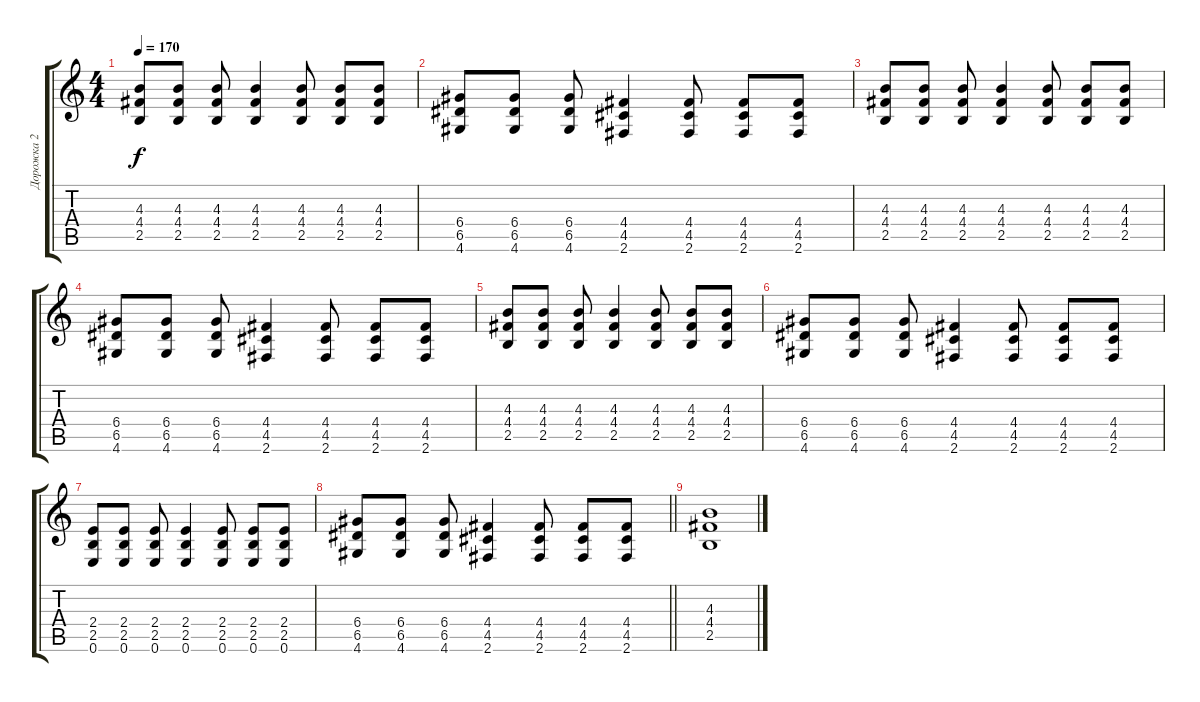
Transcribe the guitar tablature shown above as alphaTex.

\track ("Дорожка 2" "Дорожка 2") {instrument overdrivenguitar}
\staff {score tabs}
\tuning (E4 B3 G3 D3 A2 E2) {hide}
\ts (4 4)
\tempo 170
\clef g2
\ks c
(4.3 4.4 2.5).8{dy f} (4.3 4.4 2.5).8 (4.3 4.4 2.5).8 (4.3 4.4 2.5).4 (4.3 4.4 2.5).8 (4.3 4.4 2.5).8 (4.3 4.4 2.5).8 |
(6.4 6.5 4.6).8 (6.4 6.5 4.6).8 (6.4 6.5 4.6).8 (4.4 4.5 2.6).4 (4.4 4.5 2.6).8 (4.4 4.5 2.6).8 (4.4 4.5 2.6).8 |
(4.3 4.4 2.5).8 (4.3 4.4 2.5).8 (4.3 4.4 2.5).8 (4.3 4.4 2.5).4 (4.3 4.4 2.5).8 (4.3 4.4 2.5).8 (4.3 4.4 2.5).8 |
(6.4 6.5 4.6).8 (6.4 6.5 4.6).8 (6.4 6.5 4.6).8 (4.4 4.5 2.6).4 (4.4 4.5 2.6).8 (4.4 4.5 2.6).8 (4.4 4.5 2.6).8 |
(4.3 4.4 2.5).8 (4.3 4.4 2.5).8 (4.3 4.4 2.5).8 (4.3 4.4 2.5).4 (4.3 4.4 2.5).8 (4.3 4.4 2.5).8 (4.3 4.4 2.5).8 |
(6.4 6.5 4.6).8 (6.4 6.5 4.6).8 (6.4 6.5 4.6).8 (4.4 4.5 2.6).4 (4.4 4.5 2.6).8 (4.4 4.5 2.6).8 (4.4 4.5 2.6).8 |
(2.4 2.5 0.6).8 (2.4 2.5 0.6).8 (2.4 2.5 0.6).8 (2.4 2.5 0.6).4 (2.4 2.5 0.6).8 (2.4 2.5 0.6).8 (2.4 2.5 0.6).8 |
\barLineRight lightlight
(6.4 6.5 4.6).8 (6.4 6.5 4.6).8 (6.4 6.5 4.6).8 (4.4 4.5 2.6).4 (4.4 4.5 2.6).8 (4.4 4.5 2.6).8 (4.4 4.5 2.6).8 |
(4.3 4.4 2.5).1
